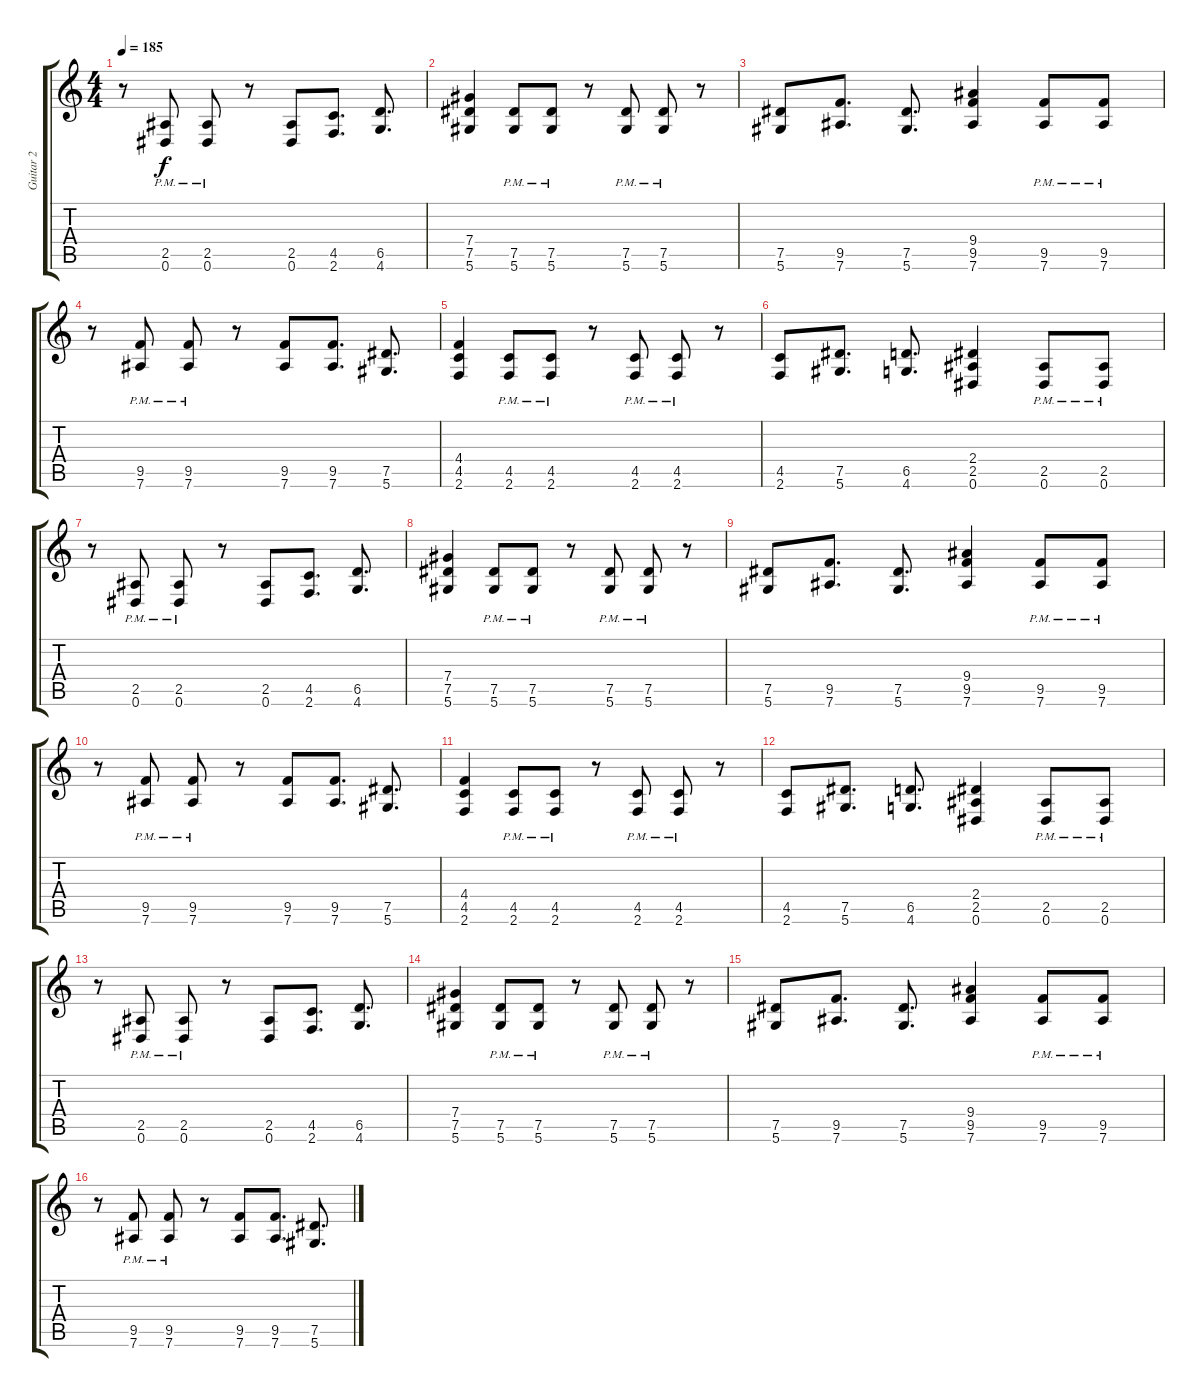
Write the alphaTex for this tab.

\track ("Guitar 2" "Guitar 2") {instrument distortionguitar}
\staff {score tabs}
\tuning (Eb4 Bb3 Gb3 Db3 Ab2 Eb2) {hide}
\ts (4 4)
\tempo 185
\clef g2
\ks c
r.8{dy f} (2.5 0.6{pm}).8 (2.5 0.6{pm}).8 r.8 (2.5 0.6).8 (4.5 2.6).8{d} (6.5 4.6).8{d} |
(7.4 7.5 5.6).4 (7.5 5.6{pm}).8 (7.5 5.6{pm}).8 r.8 (7.5 5.6{pm}).8 (7.5 5.6{pm}).8 r.8 |
(7.5 5.6).8 (9.5 7.6).8{d} (7.5 5.6).8{d} (9.4 9.5 7.6).4 (9.5 7.6{pm}).8 (9.5 7.6{pm}).8 |
r.8 (9.5 7.6{pm}).8 (9.5 7.6{pm}).8 r.8 (9.5 7.6).8 (9.5 7.6).8{d} (7.5 5.6).8{d} |
(4.4 4.5 2.6).4 (4.5 2.6{pm}).8 (4.5 2.6{pm}).8 r.8 (4.5 2.6{pm}).8 (4.5 2.6{pm}).8 r.8 |
(4.5 2.6).8 (7.5 5.6).8{d} (6.5 4.6).8{d} (2.4 2.5 0.6).4 (2.5 0.6{pm}).8 (2.5 0.6{pm}).8 |
r.8 (2.5 0.6{pm}).8 (2.5 0.6{pm}).8 r.8 (2.5 0.6).8 (4.5 2.6).8{d} (6.5 4.6).8{d} |
(7.4 7.5 5.6).4 (7.5 5.6{pm}).8 (7.5 5.6{pm}).8 r.8 (7.5 5.6{pm}).8 (7.5 5.6{pm}).8 r.8 |
(7.5 5.6).8 (9.5 7.6).8{d} (7.5 5.6).8{d} (9.4 9.5 7.6).4 (9.5 7.6{pm}).8 (9.5 7.6{pm}).8 |
r.8 (9.5 7.6{pm}).8 (9.5 7.6{pm}).8 r.8 (9.5 7.6).8 (9.5 7.6).8{d} (7.5 5.6).8{d} |
(4.4 4.5 2.6).4 (4.5 2.6{pm}).8 (4.5 2.6{pm}).8 r.8 (4.5 2.6{pm}).8 (4.5 2.6{pm}).8 r.8 |
(4.5 2.6).8 (7.5 5.6).8{d} (6.5 4.6).8{d} (2.4 2.5 0.6).4 (2.5 0.6{pm}).8 (2.5 0.6{pm}).8 |
r.8 (2.5 0.6{pm}).8 (2.5 0.6{pm}).8 r.8 (2.5 0.6).8 (4.5 2.6).8{d} (6.5 4.6).8{d} |
(7.4 7.5 5.6).4 (7.5 5.6{pm}).8 (7.5 5.6{pm}).8 r.8 (7.5 5.6{pm}).8 (7.5 5.6{pm}).8 r.8 |
(7.5 5.6).8 (9.5 7.6).8{d} (7.5 5.6).8{d} (9.4 9.5 7.6).4 (9.5 7.6{pm}).8 (9.5 7.6{pm}).8 |
r.8 (9.5 7.6{pm}).8 (9.5 7.6{pm}).8 r.8 (9.5 7.6).8 (9.5 7.6).8{d} (7.5 5.6).8{d}
